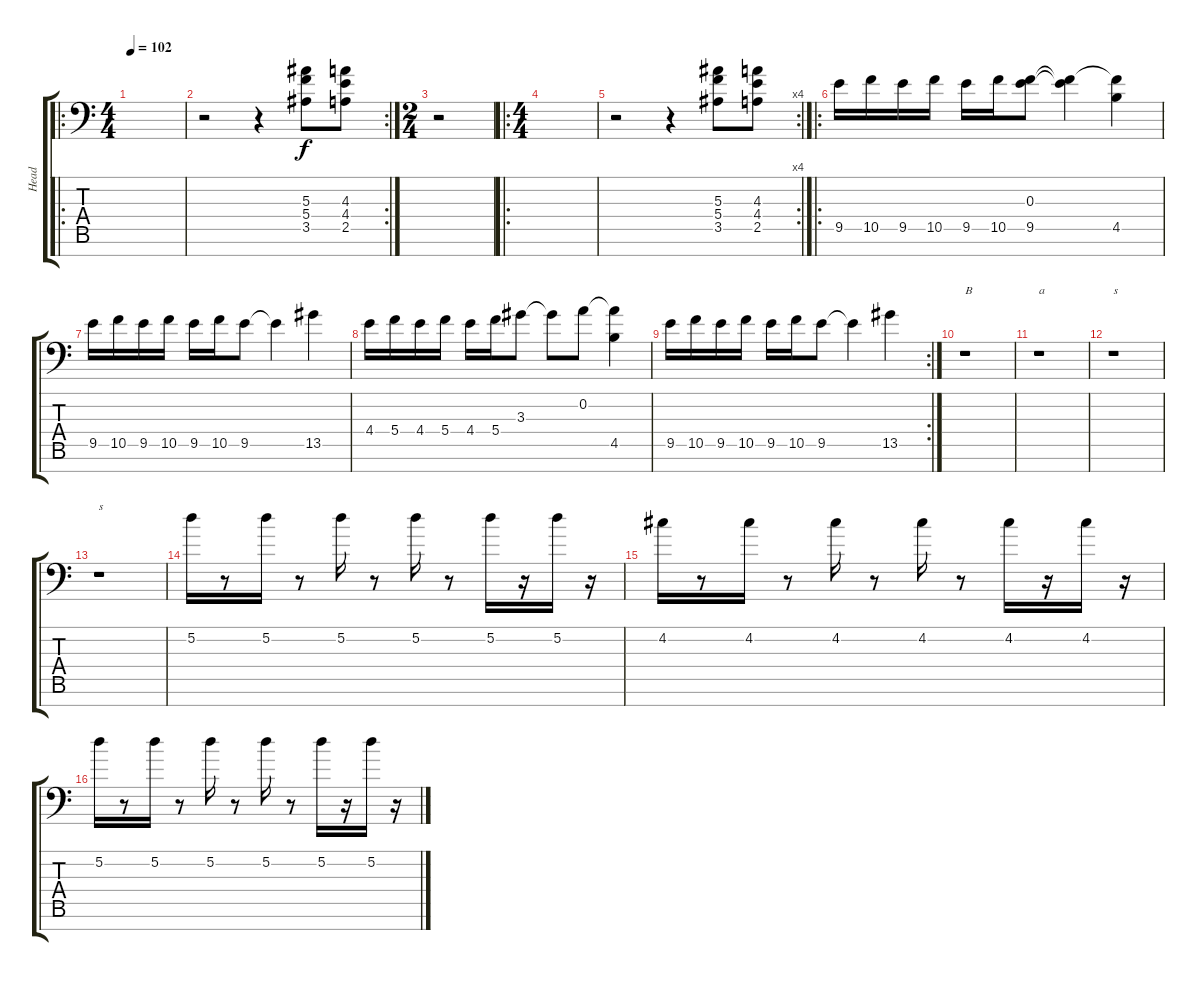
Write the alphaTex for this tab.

\track ("Head" "Head") {instrument distortionguitar}
\staff {score tabs}
\tuning (D4 A3 F3 C3 G2 D2 A1) {hide}
\ro
\ts (4 4)
\tempo 102
\clef f4
\ks c
|
\rc 2
r.2 r.4 (5.3 5.4 3.5).8{volume 12} (4.3 4.4 2.5).8 |
\ts (2 4)
r.2 |
\ro
\ts (4 4)
|
\rc 4
r.2 r.4 (5.3 5.4 3.5).8{volume 12} (4.3 4.4 2.5).8 |
\ro
9.5.16{volume 16} 10.5.16 9.5.16 10.5.16 9.5.16 10.5.16 (0.3 9.5).8 (0.3{t} 9.5{t}).4 (0.3{t} 4.5).4 |
9.5.16 10.5.16 9.5.16 10.5.16 9.5.16 10.5.16 9.5.8 9.5{t}.4 13.5.4 |
4.4.16 5.4.16 4.4.16 5.4.16 4.4.16 5.4.16 3.3.8 3.3{t}.8 0.2.8 (0.2{t} 4.5).4 |
\rc 2
9.5.16 10.5.16 9.5.16 10.5.16 9.5.16 10.5.16 9.5.8 9.5{t}.4 13.5.4 |
r.1{txt "B"} |
r.1{txt "a"} |
r.1{txt "s"} |
r.1{txt "s"} |
5.2.16{volume 6 instrument pad1newage} r.8 5.2.16 r.8 5.2.16 r.8 5.2.16 r.8 5.2.16 r.16 5.2.16 r.16 |
4.2.16 r.8 4.2.16 r.8 4.2.16 r.8 4.2.16 r.8 4.2.16 r.16 4.2.16 r.16 |
5.2.16 r.8 5.2.16 r.8 5.2.16 r.8 5.2.16 r.8 5.2.16 r.16 5.2.16 r.16
